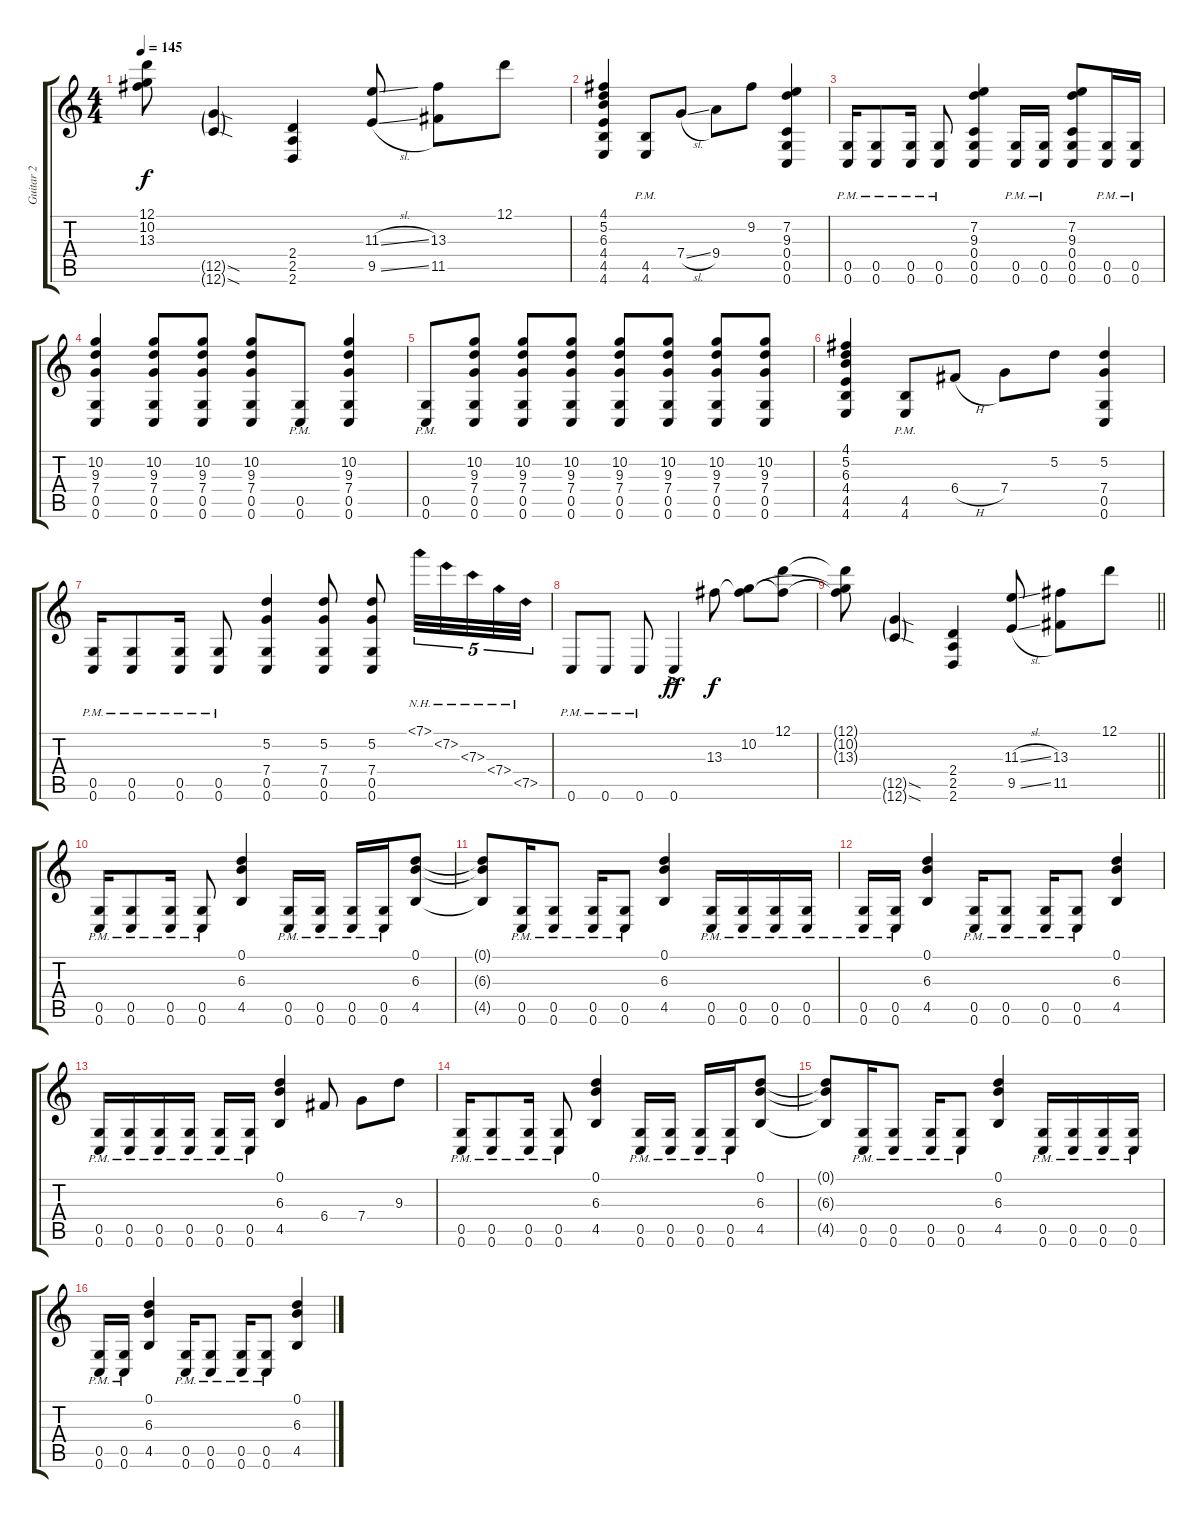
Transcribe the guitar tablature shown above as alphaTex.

\track ("Guitar 2" "Guitar 2") {instrument distortionguitar}
\staff {score tabs}
\tuning (D4 A3 F3 C3 G2 C2) {hide}
\ts (4 4)
\tempo 145
\clef g2
\ks c
(12.1{t} 10.2{t} 13.3{t}).8{dy f} (12.5{sod g} 12.6{sod g}).4 (2.4 2.5 2.6).4 (11.3{sl} 9.5{sl}).8 (13.3 11.5).8 12.1.8 |
(4.1 5.2 6.3 4.4 4.5 4.6).4 (4.5{pm} 4.6{pm}).8 7.4{sl}.8 9.4.8 9.2.8 (7.2 9.3 0.4 0.5 0.6).4 |
(0.5{pm} 0.6{pm}).16 (0.5{pm} 0.6{pm}).8 (0.5{pm} 0.6{pm}).16 (0.5{pm} 0.6{pm}).8 (7.2 9.3 0.4 0.5 0.6).4 (0.5{pm} 0.6{pm}).16 (0.5{pm} 0.6{pm}).16 (7.2 9.3 0.4 0.5 0.6).8 (0.5{pm} 0.6{pm}).16 (0.5{pm} 0.6{pm}).16 |
(10.2 9.3 7.4 0.5 0.6).4 (10.2 9.3 7.4 0.5 0.6).8 (10.2 9.3 7.4 0.5 0.6).8 (10.2 9.3 7.4 0.5 0.6).8 (0.5{pm} 0.6{pm}).8 (10.2 9.3 7.4 0.5 0.6).4 |
(0.5{pm} 0.6{pm}).8 (10.2 9.3 7.4 0.5 0.6).8 (10.2 9.3 7.4 0.5 0.6).8 (10.2 9.3 7.4 0.5 0.6).8 (10.2 9.3 7.4 0.5 0.6).8 (10.2 9.3 7.4 0.5 0.6).8 (10.2 9.3 7.4 0.5 0.6).8 (10.2 9.3 7.4 0.5 0.6).8 |
(4.1 5.2 6.3 4.4 4.5 4.6).4 (4.5{pm} 4.6{pm}).8 6.4{h}.8 7.4.8 5.2.8 (5.2 7.4 0.5 0.6).4 |
(0.5{pm} 0.6{pm}).16 (0.5{pm} 0.6{pm}).8 (0.5{pm} 0.6{pm}).16 (0.5{pm} 0.6{pm}).8 (5.2 7.4 0.5 0.6).4 (5.2 7.4 0.5 0.6).8 (5.2 7.4 0.5 0.6).8 7.1{nh}.32{tu (5 4)} 7.2{nh}.32{tu (5 4)} 7.3{nh}.32{tu (5 4)} 7.4{nh}.32{tu (5 4)} 7.5{nh}.32{tu (5 4)} |
0.6{pm}.8 0.6{pm}.8 0.6{pm}.8 0.6{ac}.4{dy ff} 13.3.8{dy f} (10.2 13.3{t}).8 (12.1 13.3{t}).8 |
\barLineRight lightlight
(12.1{t} 10.2{t} 13.3{t}).8 (12.5{sod g} 12.6{sod g}).4 (2.4 2.5 2.6).4 (11.3{sl} 9.5{sl}).8 (13.3 11.5).8 12.1.8 |
\section ("" "")
(0.5{pm} 0.6{pm}).16 (0.5{pm} 0.6{pm}).8 (0.5{pm} 0.6{pm}).16 (0.5{pm} 0.6{pm}).8 (0.1 6.3 4.5).4 (0.5{pm} 0.6{pm}).16 (0.5{pm} 0.6{pm}).16 (0.5{pm} 0.6{pm}).16 (0.5{pm} 0.6{pm}).16 (0.1 6.3 4.5).8 |
(0.1{t} 6.3{t} 4.5{t}).8 (0.5{pm} 0.6{pm}).16 (0.5{pm} 0.6{pm}).8 (0.5{pm} 0.6{pm}).16 (0.5{pm} 0.6{pm}).8 (0.1 6.3 4.5).4 (0.5{pm} 0.6{pm}).16 (0.5{pm} 0.6{pm}).16 (0.5{pm} 0.6{pm}).16 (0.5{pm} 0.6{pm}).16 |
(0.5{pm} 0.6{pm}).16 (0.5{pm} 0.6{pm}).16 (0.1 6.3 4.5).4 (0.5{pm} 0.6{pm}).16 (0.5{pm} 0.6{pm}).8 (0.5{pm} 0.6{pm}).16 (0.5{pm} 0.6{pm}).8 (0.1 6.3 4.5).4 |
(0.5{pm} 0.6{pm}).16 (0.5{pm} 0.6{pm}).16 (0.5{pm} 0.6{pm}).16 (0.5{pm} 0.6{pm}).16 (0.5{pm} 0.6{pm}).16 (0.5{pm} 0.6{pm}).16 (0.1 6.3 4.5).4 6.4.8 7.4.8 9.3.8 |
(0.5{pm} 0.6{pm}).16 (0.5{pm} 0.6{pm}).8 (0.5{pm} 0.6{pm}).16 (0.5{pm} 0.6{pm}).8 (0.1 6.3 4.5).4 (0.5{pm} 0.6{pm}).16 (0.5{pm} 0.6{pm}).16 (0.5{pm} 0.6{pm}).16 (0.5{pm} 0.6{pm}).16 (0.1 6.3 4.5).8 |
(0.1{t} 6.3{t} 4.5{t}).8 (0.5{pm} 0.6{pm}).16 (0.5{pm} 0.6{pm}).8 (0.5{pm} 0.6{pm}).16 (0.5{pm} 0.6{pm}).8 (0.1 6.3 4.5).4 (0.5{pm} 0.6{pm}).16 (0.5{pm} 0.6{pm}).16 (0.5{pm} 0.6{pm}).16 (0.5{pm} 0.6{pm}).16 |
(0.5{pm} 0.6{pm}).16 (0.5{pm} 0.6{pm}).16 (0.1 6.3 4.5).4 (0.5{pm} 0.6{pm}).16 (0.5{pm} 0.6{pm}).8 (0.5{pm} 0.6{pm}).16 (0.5{pm} 0.6{pm}).8 (0.1 6.3 4.5).4
